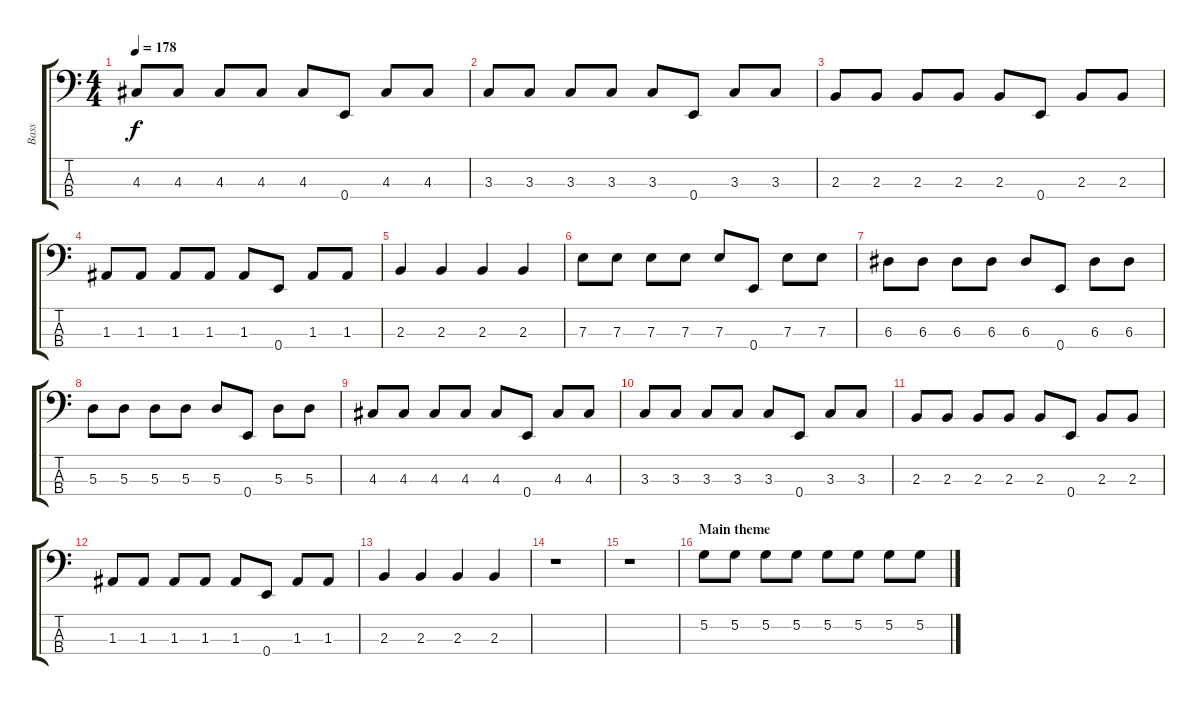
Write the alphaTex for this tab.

\track ("Bass" "Bass") {instrument electricbasspick}
\staff {score tabs}
\tuning (G2 D2 A1 E1) {hide}
\ts (4 4)
\tempo 178
\clef f4
\ks c
4.3.8{dy f} 4.3.8 4.3.8 4.3.8 4.3.8 0.4.8 4.3.8 4.3.8 |
3.3.8 3.3.8 3.3.8 3.3.8 3.3.8 0.4.8 3.3.8 3.3.8 |
2.3.8 2.3.8 2.3.8 2.3.8 2.3.8 0.4.8 2.3.8 2.3.8 |
1.3.8 1.3.8 1.3.8 1.3.8 1.3.8 0.4.8 1.3.8 1.3.8 |
2.3.4 2.3.4 2.3.4 2.3.4 |
7.3.8 7.3.8 7.3.8 7.3.8 7.3.8 0.4.8 7.3.8 7.3.8 |
6.3.8 6.3.8 6.3.8 6.3.8 6.3.8 0.4.8 6.3.8 6.3.8 |
5.3.8 5.3.8 5.3.8 5.3.8 5.3.8 0.4.8 5.3.8 5.3.8 |
4.3.8 4.3.8 4.3.8 4.3.8 4.3.8 0.4.8 4.3.8 4.3.8 |
3.3.8 3.3.8 3.3.8 3.3.8 3.3.8 0.4.8 3.3.8 3.3.8 |
2.3.8 2.3.8 2.3.8 2.3.8 2.3.8 0.4.8 2.3.8 2.3.8 |
1.3.8 1.3.8 1.3.8 1.3.8 1.3.8 0.4.8 1.3.8 1.3.8 |
2.3.4 2.3.4 2.3.4 2.3.4 |
r.1 |
r.1 |
\section ("" "Main theme")
5.2.8 5.2.8 5.2.8 5.2.8 5.2.8 5.2.8 5.2.8 5.2.8
